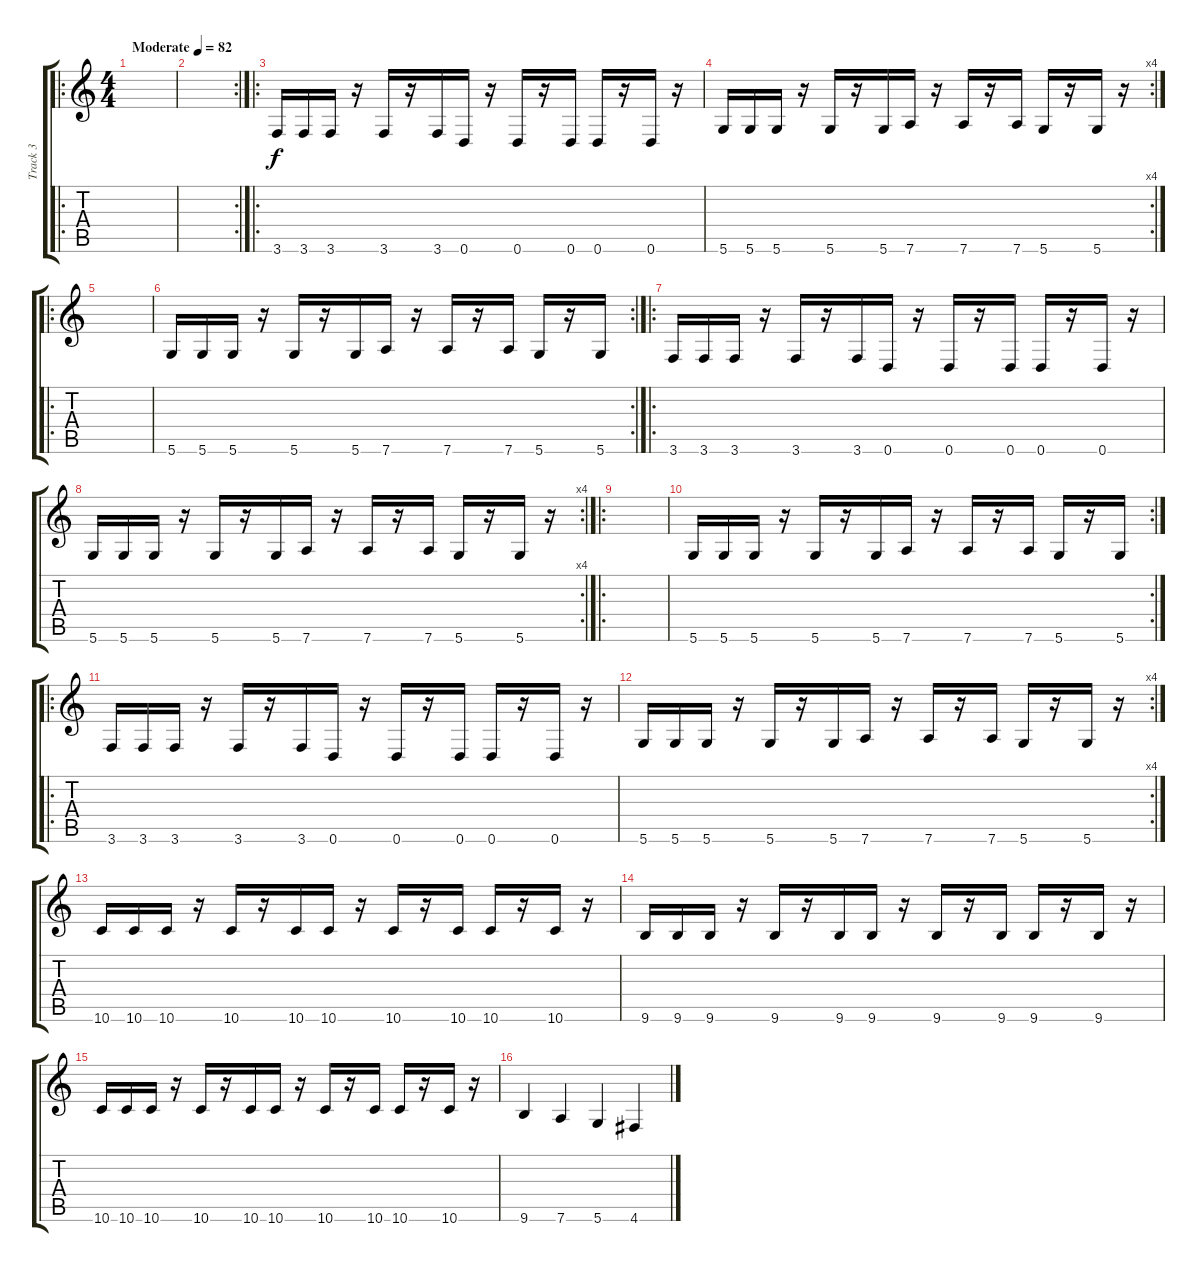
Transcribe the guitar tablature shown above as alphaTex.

\track ("Track 3" "Track 3") {instrument electricbassfinger}
\staff {score tabs}
\tuning (E4 B3 G3 D3 A2 D2) {hide}
\ro
\ts (4 4)
\tempo (82 "Moderate")
\clef g2
\ks c
|
\rc 2
|
\ro
3.6.16 3.6.16 3.6.16 r.16 3.6.16 r.16 3.6.16 0.6.16 r.16 0.6.16 r.16 0.6.16 0.6.16 r.16 0.6.16 r.16 |
\rc 4
5.6.16 5.6.16 5.6.16 r.16 5.6.16 r.16 5.6.16 7.6.16 r.16 7.6.16 r.16 7.6.16 5.6.16 r.16 5.6.16 r.16 |
\ro
|
\rc 2
5.6.16 5.6.16 5.6.16 r.16 5.6.16 r.16 5.6.16 7.6.16 r.16 7.6.16 r.16 7.6.16 5.6.16 r.16 5.6.16 |
\ro
3.6.16 3.6.16 3.6.16 r.16 3.6.16 r.16 3.6.16 0.6.16 r.16 0.6.16 r.16 0.6.16 0.6.16 r.16 0.6.16 r.16 |
\rc 4
5.6.16 5.6.16 5.6.16 r.16 5.6.16 r.16 5.6.16 7.6.16 r.16 7.6.16 r.16 7.6.16 5.6.16 r.16 5.6.16 r.16 |
\ro
|
\rc 2
5.6.16 5.6.16 5.6.16 r.16 5.6.16 r.16 5.6.16 7.6.16 r.16 7.6.16 r.16 7.6.16 5.6.16 r.16 5.6.16 |
\ro
3.6.16 3.6.16 3.6.16 r.16 3.6.16 r.16 3.6.16 0.6.16 r.16 0.6.16 r.16 0.6.16 0.6.16 r.16 0.6.16 r.16 |
\rc 4
5.6.16 5.6.16 5.6.16 r.16 5.6.16 r.16 5.6.16 7.6.16 r.16 7.6.16 r.16 7.6.16 5.6.16 r.16 5.6.16 r.16 |
10.6.16 10.6.16 10.6.16 r.16 10.6.16 r.16 10.6.16 10.6.16 r.16 10.6.16 r.16 10.6.16 10.6.16 r.16 10.6.16 r.16 |
9.6.16 9.6.16 9.6.16 r.16 9.6.16 r.16 9.6.16 9.6.16 r.16 9.6.16 r.16 9.6.16 9.6.16 r.16 9.6.16 r.16 |
10.6.16 10.6.16 10.6.16 r.16 10.6.16 r.16 10.6.16 10.6.16 r.16 10.6.16 r.16 10.6.16 10.6.16 r.16 10.6.16 r.16 |
9.6.4 7.6.4 5.6.4 4.6.4
